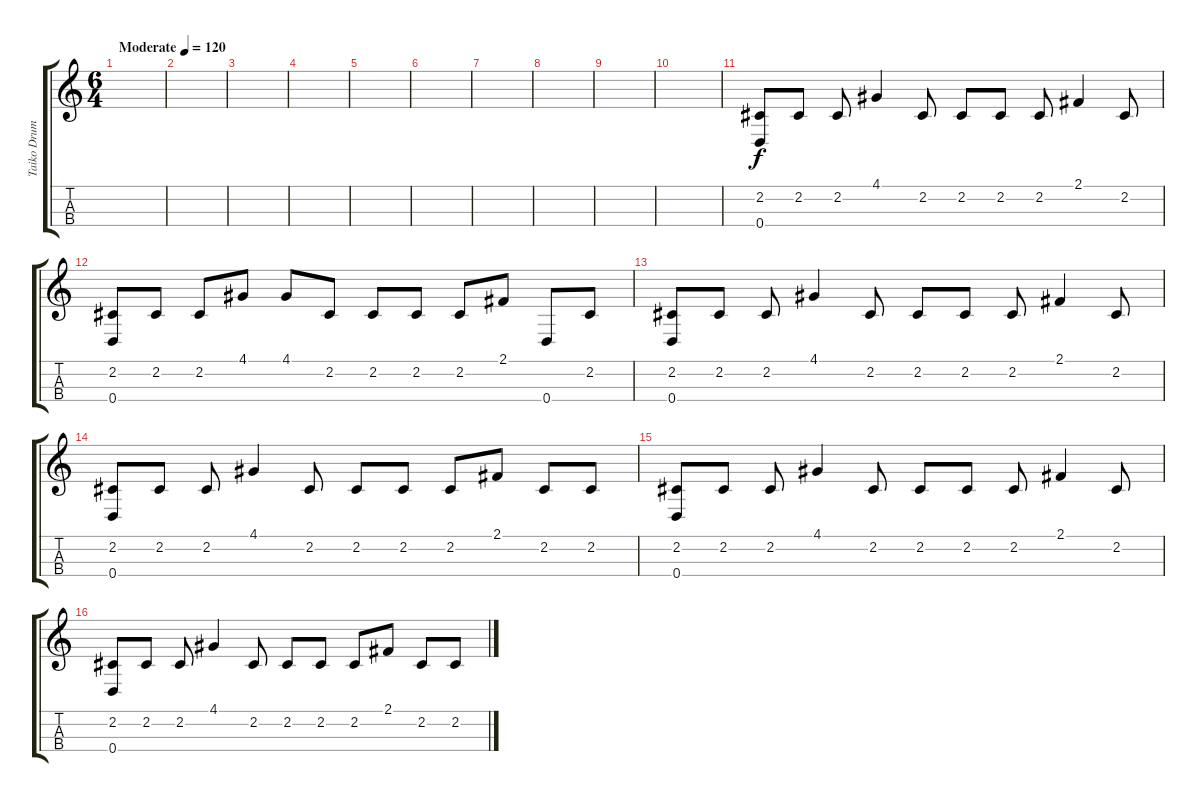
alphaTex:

\track ("Taiko Drums" "Taiko Drum") {instrument taikodrum}
\staff {score tabs}
\tuning (E4 B3 G3 D3) {hide}
\ts (6 4)
\tempo (120 "Moderate")
\clef g2
\ks c
|
|
|
|
|
|
|
|
|
|
(2.2 0.4).8 2.2.8 2.2.8 4.1.4 2.2.8 2.2.8 2.2.8 2.2.8 2.1.4 2.2.8 |
(2.2 0.4).8 2.2.8 2.2.8 4.1.8 4.1.8 2.2.8 2.2.8 2.2.8 2.2.8 2.1.8 0.4.8 2.2.8 |
(2.2 0.4).8 2.2.8 2.2.8 4.1.4 2.2.8 2.2.8 2.2.8 2.2.8 2.1.4 2.2.8 |
(2.2 0.4).8 2.2.8 2.2.8 4.1.4 2.2.8 2.2.8 2.2.8 2.2.8 2.1.8 2.2.8 2.2.8 |
(2.2 0.4).8 2.2.8 2.2.8 4.1.4 2.2.8 2.2.8 2.2.8 2.2.8 2.1.4 2.2.8 |
(2.2 0.4).8 2.2.8 2.2.8 4.1.4 2.2.8 2.2.8 2.2.8 2.2.8 2.1.8 2.2.8 2.2.8
